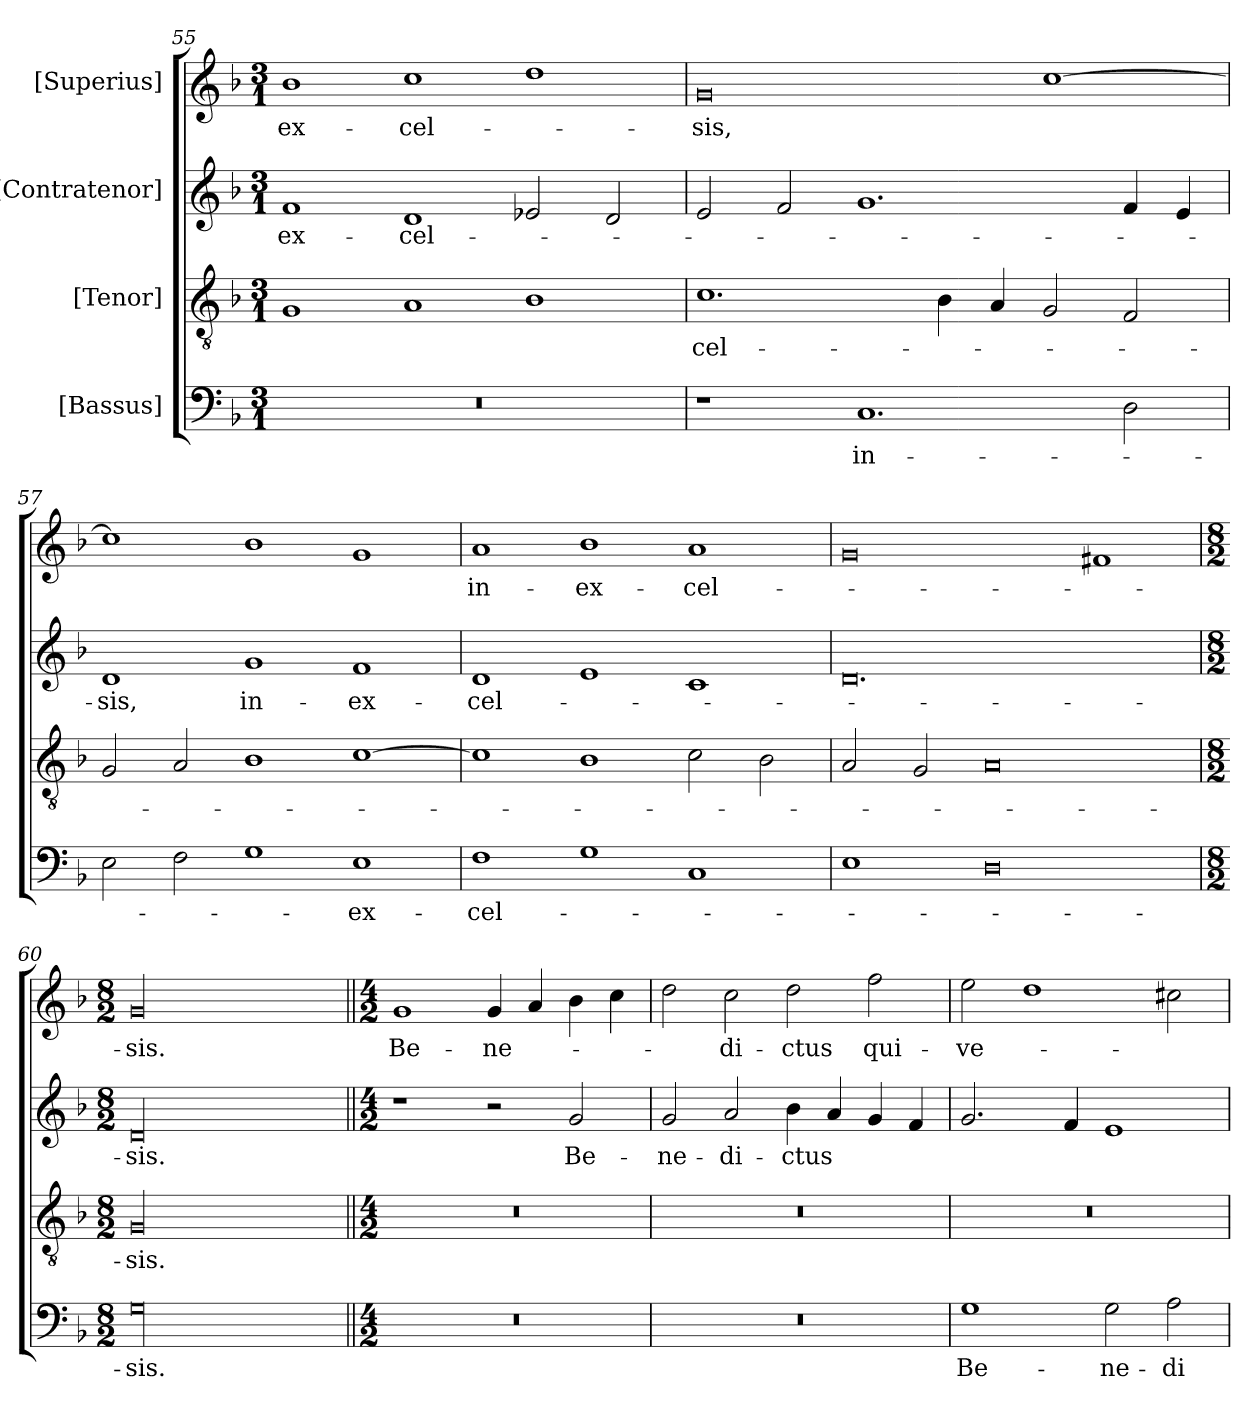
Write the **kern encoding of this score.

**kern	**text	**kern	**text	**kern	**text	**kern	**text
*part4	*part4	*part3	*part3	*part2	*part2	*part1	*part1
*staff4	*staff4	*staff3	*staff3	*staff2	*staff2	*staff1	*staff1
*I"[Bassus]	*	*I"[Tenor]	*	*I"[Contratenor]	*	*I"[Superius]	*
*clefF4	*	*clefGv2	*	*clefG2	*	*clefG2	*
*k[b-]	*	*k[b-]	*	*k[b-]	*	*k[b-]	*
*M3/1	*	*M3/1	*	*M3/1	*	*M3/1	*
=55	=55	=55	=55	=55	=55	=55	=55
0.r	.	1G/	.	1f/	ex-	1b-\	ex-
.	.	1A/	.	1d/	-cel-	1cc\	-cel-
.	.	1B-\	.	2e-X/	.	1dd\	.
.	.	.	.	2d/	.	.	.
=56	=56	=56	=56	=56	=56	=56	=56
1r	.	1.c\	-cel-	2e/	.	0g/	-sis,
.	.	.	.	2f/	.	.	.
1.C/	in-	.	.	1.g/	.	.	.
.	.	4B-\	.	.	.	.	.
.	.	4A/	.	.	.	.	.
.	.	2G/	.	.	.	[1cc\	.
2D\	.	2F/	.	4f/	.	.	.
.	.	.	.	4e/	.	.	.
=57	=57	=57	=57	=57	=57	=57	=57
2E\	.	2G/	.	1d/	-sis,	1cc\]	.
2F\	.	2A/	.	.	.	.	.
1G\	.	1B-\	.	1g/	in-	1b-\	.
1E\	ex-	[1c\	.	1f/	ex-	1g/	.
=58	=58	=58	=58	=58	=58	=58	=58
1F\	-cel-	1c\]	.	1d/	-cel-	1a/	in-
1G\	.	1B-\	.	1e/	.	1b-\	ex-
1C/	.	2c\	.	1c/	.	1a/	-cel-
.	.	2B-\	.	.	.	.	.
=59	=59	=59	=59	=59	=59	=59	=59
1E\	.	2A/	.	0.d/	.	0g/	.
.	.	2G/	.	.	.	.	.
0D\	.	0A/	.	.	.	.	.
.	.	.	.	.	.	1f#X/	.
=60	=60	=60	=60	=60	=60	=60	=60
*M8/2	*	*M8/2	*	*M8/2	*	*M8/2	*
00G\	-sis.	00G/	-sis.	00d/	-sis.	00g/	-sis.
=61||	=61||	=61||	=61||	=61||	=61||	=61||	=61||
*M4/2	*	*M4/2	*	*M4/2	*	*M4/2	*
0r	.	0r	.	1r	.	1g/	Be-
.	.	.	.	2r	.	4g/	-ne-
.	.	.	.	.	.	4a/	.
.	.	.	.	2g/	Be-	4b-\	.
.	.	.	.	.	.	4cc\	.
=62	=62	=62	=62	=62	=62	=62	=62
0r	.	0r	.	2g/	-ne-	2dd\	.
.	.	.	.	2a/	-di-	2cc\	-di-
.	.	.	.	4b-\	-ctus	2dd\	-ctus
.	.	.	.	4a/	.	.	.
.	.	.	.	4g/	.	2ff\	qui-
.	.	.	.	4f/	.	.	.
=63	=63	=63	=63	=63	=63	=63	=63
1G\	Be-	0r	.	2.g/	.	2ee\	ve-
.	.	.	.	.	.	1dd\	.
.	.	.	.	4f/	.	.	.
2G\	-ne-	.	.	1e/	.	.	.
2A\	-di-	.	.	.	.	2cc#X\	.
=	=	=	=	=	=	=	=
*-	*-	*-	*-	*-	*-	*-	*-
